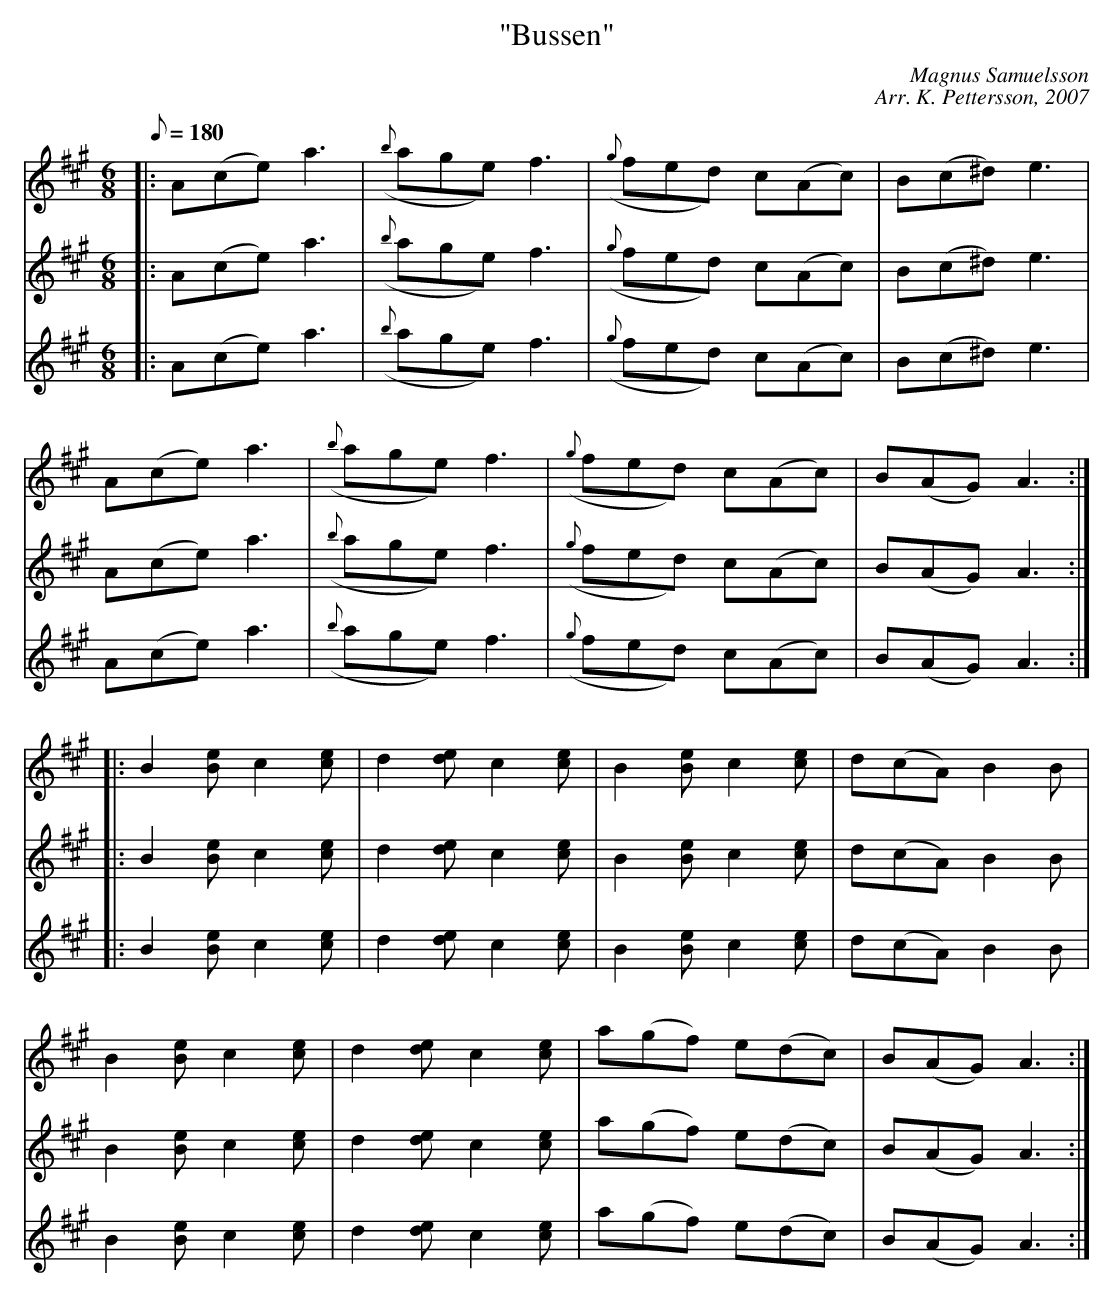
X:1
T: "Bussen"
C: Magnus Samuelsson
C: Arr. K. Pettersson, 2007
M: 6/8
L: 1/8
K: A
Q: 180
[V:1] |: A(ce) a3 | ({b}age) f3 | ({g}fed) c(Ac) | B(c^d) e3 |
[V:2] |: A(ce) a3 | ({b}age) f3 | ({g}fed) c(Ac) | B(c^d) e3 |
[V:3] |: A(ce) a3 | ({b}age) f3 | ({g}fed) c(Ac) | B(c^d) e3 |
[V:1] A(ce) a3 | ({b}age) f3 | ({g}fed) c(Ac) | B(AG) A3:|
[V:2] A(ce) a3 | ({b}age) f3 | ({g}fed) c(Ac) | B(AG) A3:|
[V:3] A(ce) a3 | ({b}age) f3 | ({g}fed) c(Ac) | B(AG) A3:|
[V:1] |: B2[Be] c2[ce] | d2[de] c2[ce] | B2[Be] c2[ce] | d(cA) B2B |
[V:2] |: B2[Be] c2[ce] | d2[de] c2[ce] | B2[Be] c2[ce] | d(cA) B2B |
[V:3] |: B2[Be] c2[ce] | d2[de] c2[ce] | B2[Be] c2[ce] | d(cA) B2B |
[V:1] B2[Be] c2[ce] | d2[de] c2[ce] | a(gf) e(dc) | B(AG) A3 :|
[V:2] B2[Be] c2[ce] | d2[de] c2[ce] | a(gf) e(dc) | B(AG) A3 :|
[V:3] B2[Be] c2[ce] | d2[de] c2[ce] | a(gf) e(dc) | B(AG) A3 :|
